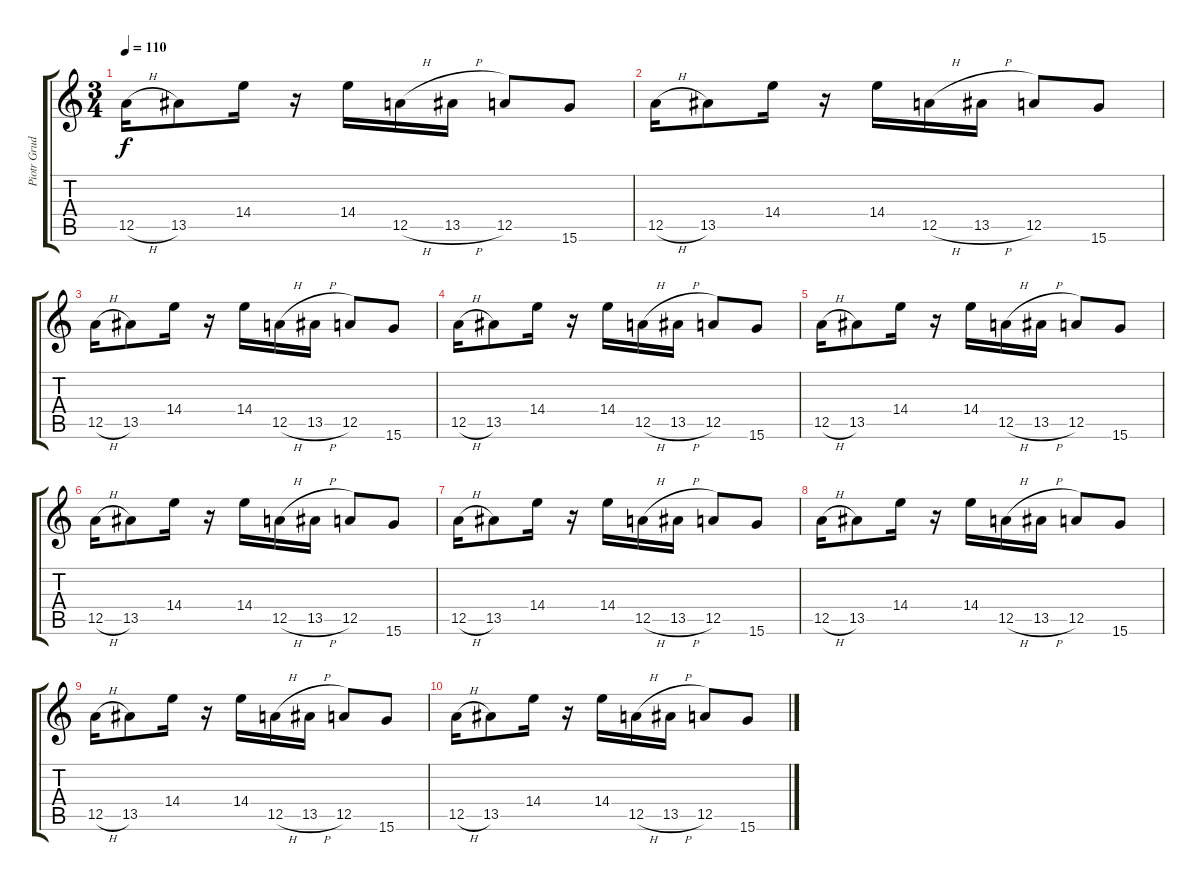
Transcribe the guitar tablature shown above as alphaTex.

\track ("Piotr Grudzinski" "Piotr Grud") {instrument distortionguitar}
\staff {score tabs}
\tuning (E4 B3 G3 D3 A2 E2) {hide}
\ts (3 4)
\tempo 110
\clef g2
\ks c
12.5{h}.16{dy f} 13.5.8 14.4.16 r.16 14.4.16 12.5{h}.16 13.5{h}.16 12.5.8 15.6.8 |
12.5{h}.16 13.5.8 14.4.16 r.16 14.4.16 12.5{h}.16 13.5{h}.16 12.5.8 15.6.8 |
12.5{h}.16 13.5.8 14.4.16 r.16 14.4.16 12.5{h}.16 13.5{h}.16 12.5.8 15.6.8 |
12.5{h}.16 13.5.8 14.4.16 r.16 14.4.16 12.5{h}.16 13.5{h}.16 12.5.8 15.6.8 |
12.5{h}.16 13.5.8 14.4.16 r.16 14.4.16 12.5{h}.16 13.5{h}.16 12.5.8 15.6.8 |
12.5{h}.16 13.5.8 14.4.16 r.16 14.4.16 12.5{h}.16 13.5{h}.16 12.5.8 15.6.8 |
12.5{h}.16 13.5.8 14.4.16 r.16 14.4.16 12.5{h}.16 13.5{h}.16 12.5.8 15.6.8 |
12.5{h}.16 13.5.8 14.4.16 r.16 14.4.16 12.5{h}.16 13.5{h}.16 12.5.8 15.6.8 |
12.5{h}.16 13.5.8 14.4.16 r.16 14.4.16 12.5{h}.16 13.5{h}.16 12.5.8 15.6.8 |
12.5{h}.16 13.5.8 14.4.16 r.16 14.4.16 12.5{h}.16 13.5{h}.16 12.5.8 15.6.8
